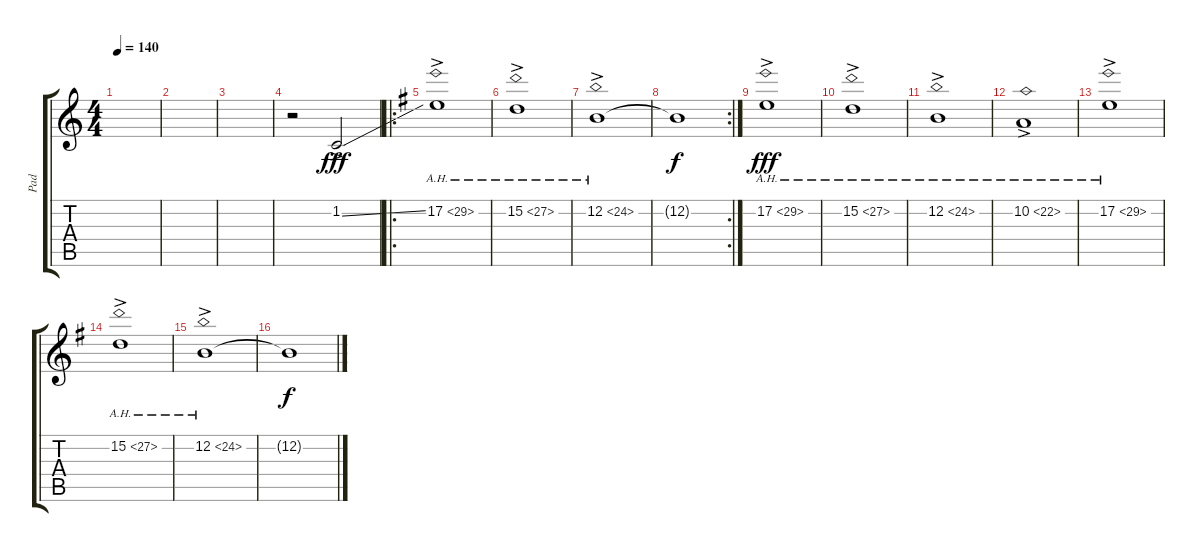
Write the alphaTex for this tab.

\track ("Pad" "Pad") {instrument pad5bowed}
\staff {score tabs}
\tuning (E4 B3 G3 D3 A2 E2) {hide}
\ts (4 4)
\tempo 140
\clef g2
\ks c
|
|
|
r.2 1.2{ss ac}.2{dy fff} |
\ro
\ks eminor
17.2{ah 12 ac}.1 |
15.2{ah 12 ac}.1 |
12.2{ah 12 ac}.1 |
\rc 2
12.2{t}.1{dy f} |
17.2{ah 12 ac}.1{dy fff} |
15.2{ah 12 ac}.1 |
12.2{ah 12 ac}.1 |
10.2{ah 12 ac}.1 |
17.2{ah 12 ac}.1 |
15.2{ah 12 ac}.1 |
12.2{ah 12 ac}.1 |
12.2{t}.1{dy f}
